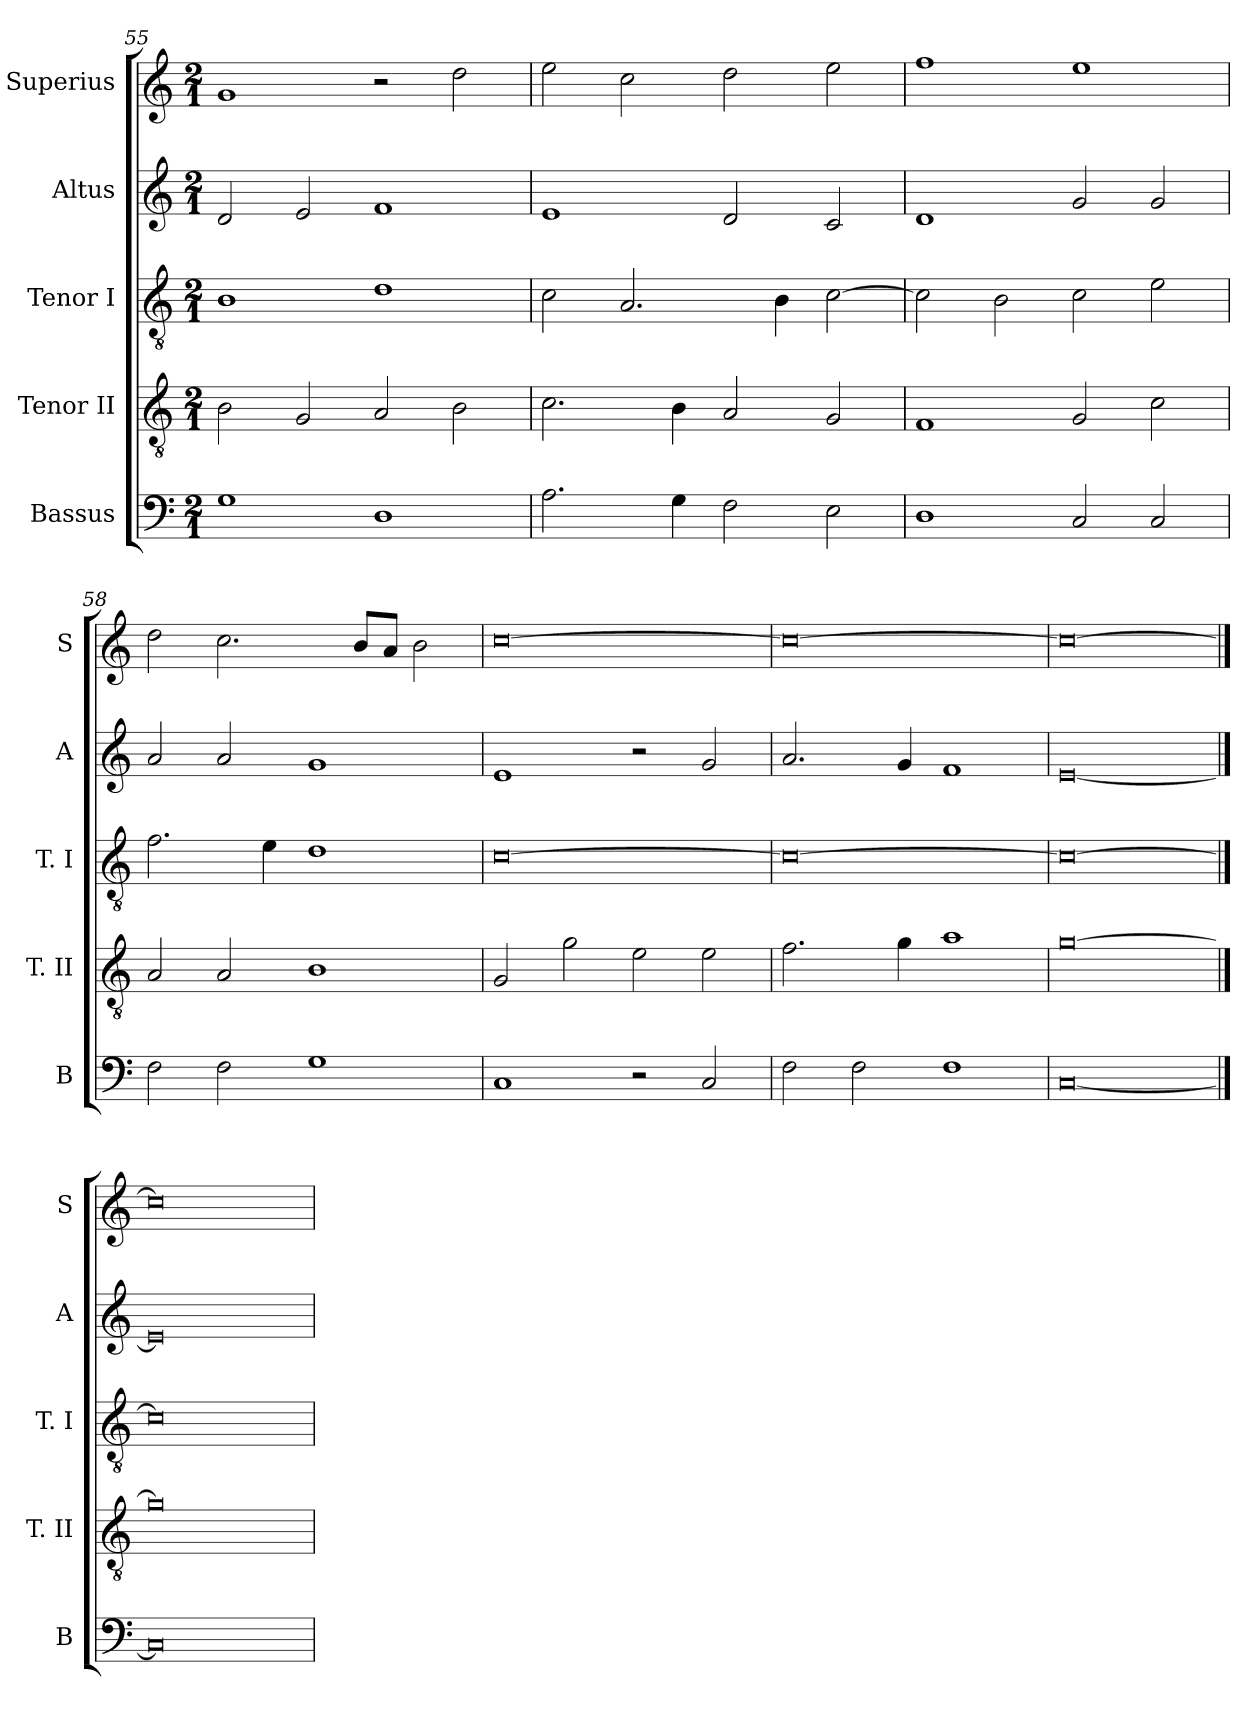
**kern	**kern	**kern	**kern	**kern
*part5	*part4	*part3	*part2	*part1
*staff5	*staff4	*staff3	*staff2	*staff1
*I"Bassus	*I"Tenor II	*I"Tenor I	*I"Altus	*I"Superius
*I'B	*I'T. II	*I'T. I	*I'A	*I'S
*clefF4	*clefGv2	*clefGv2	*clefG2	*clefG2
*k[]	*k[]	*k[]	*k[]	*k[]
*C:	*C:	*C:	*C:	*C:
*M2/1	*M2/1	*M2/1	*M2/1	*M2/1
=55	=55	=55	=55	=55
1G	2B	1B	2d	1g
.	2G	.	2e	.
1D	2A	1d	1f	2r
.	2B	.	.	2dd
=56	=56	=56	=56	=56
2.A	2.c	2c	1e	2ee
.	.	2.A	.	2cc
4G	4B	.	.	.
2F	2A	.	2d	2dd
.	.	4B	.	.
2E	2G	[2c	2c	2ee
=57	=57	=57	=57	=57
1D	1F	2c]	1d	1ff
.	.	2B	.	.
2C	2G	2c	2g	1ee
2C	2c	2e	2g	.
=58	=58	=58	=58	=58
2F	2A	2.f	2a	2dd
2F	2A	.	2a	2.cc
.	.	4e	.	.
1G	1B	1d	1g	.
.	.	.	.	8bL
.	.	.	.	8aJ
.	.	.	.	2b
=59	=59	=59	=59	=59
1C	2G	[0c	1e	[0cc
.	2g	.	.	.
2r	2e	.	2r	.
2C	2e	.	2g	.
=60	=60	=60	=60	=60
2F	2.f	0c_	2.a	0cc_
2F	.	.	.	.
.	4g	.	4g	.
1F	1a	.	1f	.
=61	=61	=61	=61	=61
[0C	[0g	0c_	[0e	0cc_
==62	==62	==62	==62	==62
0C]	0g]	0c]	0e]	0cc]
=	=	=	=	=
*-	*-	*-	*-	*-
